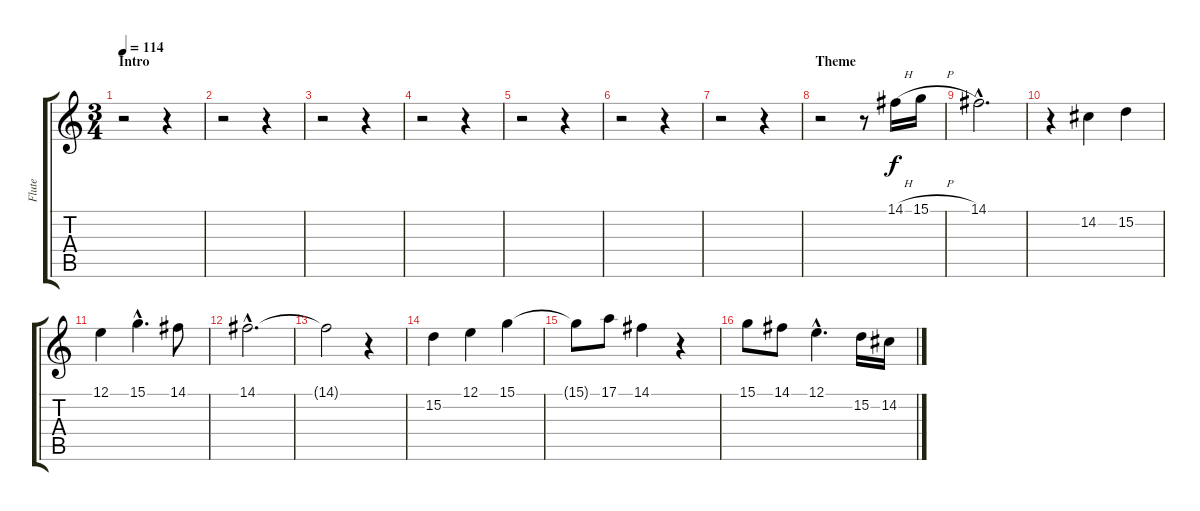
\track ("Flute" "Flute") {instrument flute}
\staff {score tabs}
\tuning (E4 B3 G3 D3 A2 E2) {hide}
\ts (3 4)
\section ("" "Intro")
\tempo 114
\clef g2
\ks c
r.2{dy f instrument flute} r.4 |
r.2 r.4 |
r.2 r.4 |
r.2 r.4 |
r.2 r.4 |
r.2 r.4 |
r.2 r.4 |
\section ("" "Theme")
r.2 r.8 14.1{h}.16 15.1{h}.16 |
14.1{hac}.2{d} |
r.4 14.2.4 15.2.4 |
12.1.4 15.1{hac}.4{d} 14.1.8 |
14.1{hac}.2{d} |
14.1{t}.2 r.4 |
15.2.4 12.1.4 15.1.4 |
15.1{t}.8 17.1.8 14.1.4 r.4 |
15.1.8 14.1.8 12.1{hac}.4{d} 15.2.16 14.2.16
